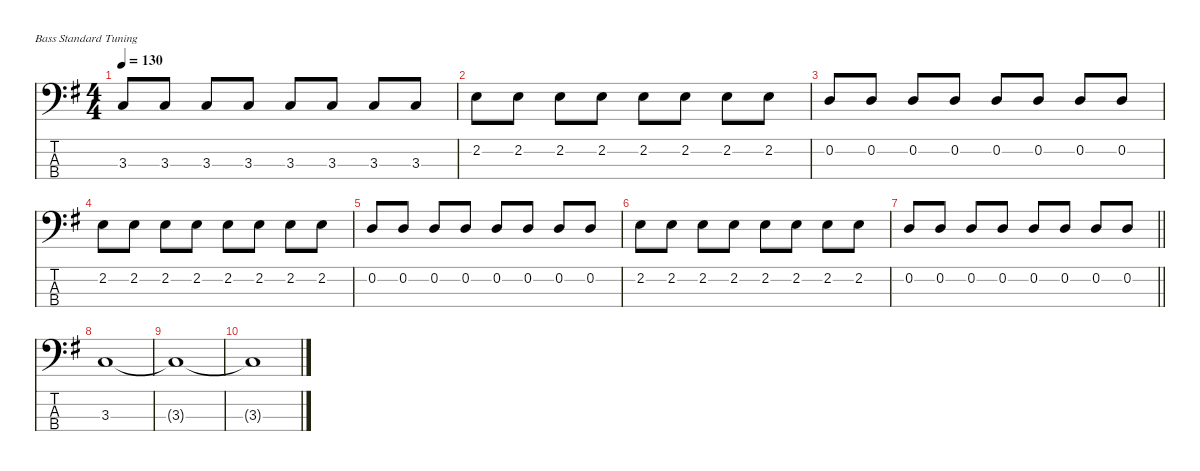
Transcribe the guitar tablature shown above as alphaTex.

\defaultSystemsLayout 4
\hideDynamics
\bracketExtendMode nobrackets
\singleTrackTrackNamePolicy hidden
\multiTrackTrackNamePolicy hidden
\otherSystemsTrackNameOrientation horizontal
\track ("Basso Acustico" "ac.bs.") {instrument acousticbass}
\staff {score tabs}
\tuning (G2 D2 A1 E1)
\ts (4 4)
\tempo 130
\clef f4
\ks eminor
3.3{acc forcenatural}.8{dy f beam Up} 3.3{acc forcenatural}.8{beam Up} 3.3{acc forcenatural}.8{beam Up} 3.3{acc forcenatural}.8{beam Up} 3.3{acc forcenatural}.8{beam Up} 3.3{acc forcenatural}.8{beam Up} 3.3{acc forcenatural}.8{beam Up} 3.3{acc forcenatural}.8{beam Up} |
2.2{acc forcenatural}.8{beam Down} 2.2{acc forcenatural}.8{beam Down} 2.2{acc forcenatural}.8{beam Down} 2.2{acc forcenatural}.8{beam Down} 2.2{acc forcenatural}.8{beam Down} 2.2{acc forcenatural}.8{beam Down} 2.2{acc forcenatural}.8{beam Down} 2.2{acc forcenatural}.8{beam Down} |
0.2{acc forcenatural}.8{beam Up} 0.2{acc forcenatural}.8{beam Up} 0.2{acc forcenatural}.8{beam Up} 0.2{acc forcenatural}.8{beam Up} 0.2{acc forcenatural}.8{beam Up} 0.2{acc forcenatural}.8{beam Up} 0.2{acc forcenatural}.8{beam Up} 0.2{acc forcenatural}.8{beam Up} |
2.2{acc forcenatural}.8{beam Down} 2.2{acc forcenatural}.8{beam Down} 2.2{acc forcenatural}.8{beam Down} 2.2{acc forcenatural}.8{beam Down} 2.2{acc forcenatural}.8{beam Down} 2.2{acc forcenatural}.8{beam Down} 2.2{acc forcenatural}.8{beam Down} 2.2{acc forcenatural}.8{beam Down} |
0.2{acc forcenatural}.8{beam Up} 0.2{acc forcenatural}.8{beam Up} 0.2{acc forcenatural}.8{beam Up} 0.2{acc forcenatural}.8{beam Up} 0.2{acc forcenatural}.8{beam Up} 0.2{acc forcenatural}.8{beam Up} 0.2{acc forcenatural}.8{beam Up} 0.2{acc forcenatural}.8{beam Up} |
2.2{acc forcenatural}.8{beam Down} 2.2{acc forcenatural}.8{beam Down} 2.2{acc forcenatural}.8{beam Down} 2.2{acc forcenatural}.8{beam Down} 2.2{acc forcenatural}.8{beam Down} 2.2{acc forcenatural}.8{beam Down} 2.2{acc forcenatural}.8{beam Down} 2.2{acc forcenatural}.8{beam Down} |
\barLineRight lightlight
0.2{acc forcenatural}.8{beam Up} 0.2{acc forcenatural}.8{beam Up} 0.2{acc forcenatural}.8{beam Up} 0.2{acc forcenatural}.8{beam Up} 0.2{acc forcenatural}.8{beam Up} 0.2{acc forcenatural}.8{beam Up} 0.2{acc forcenatural}.8{beam Up} 0.2{acc forcenatural}.8{beam Up} |
3.3{acc forcenatural}.1{beam Up} |
3.3{t acc forcenatural}.1{beam Up} |
3.3{t acc forcenatural}.1{beam Up}
